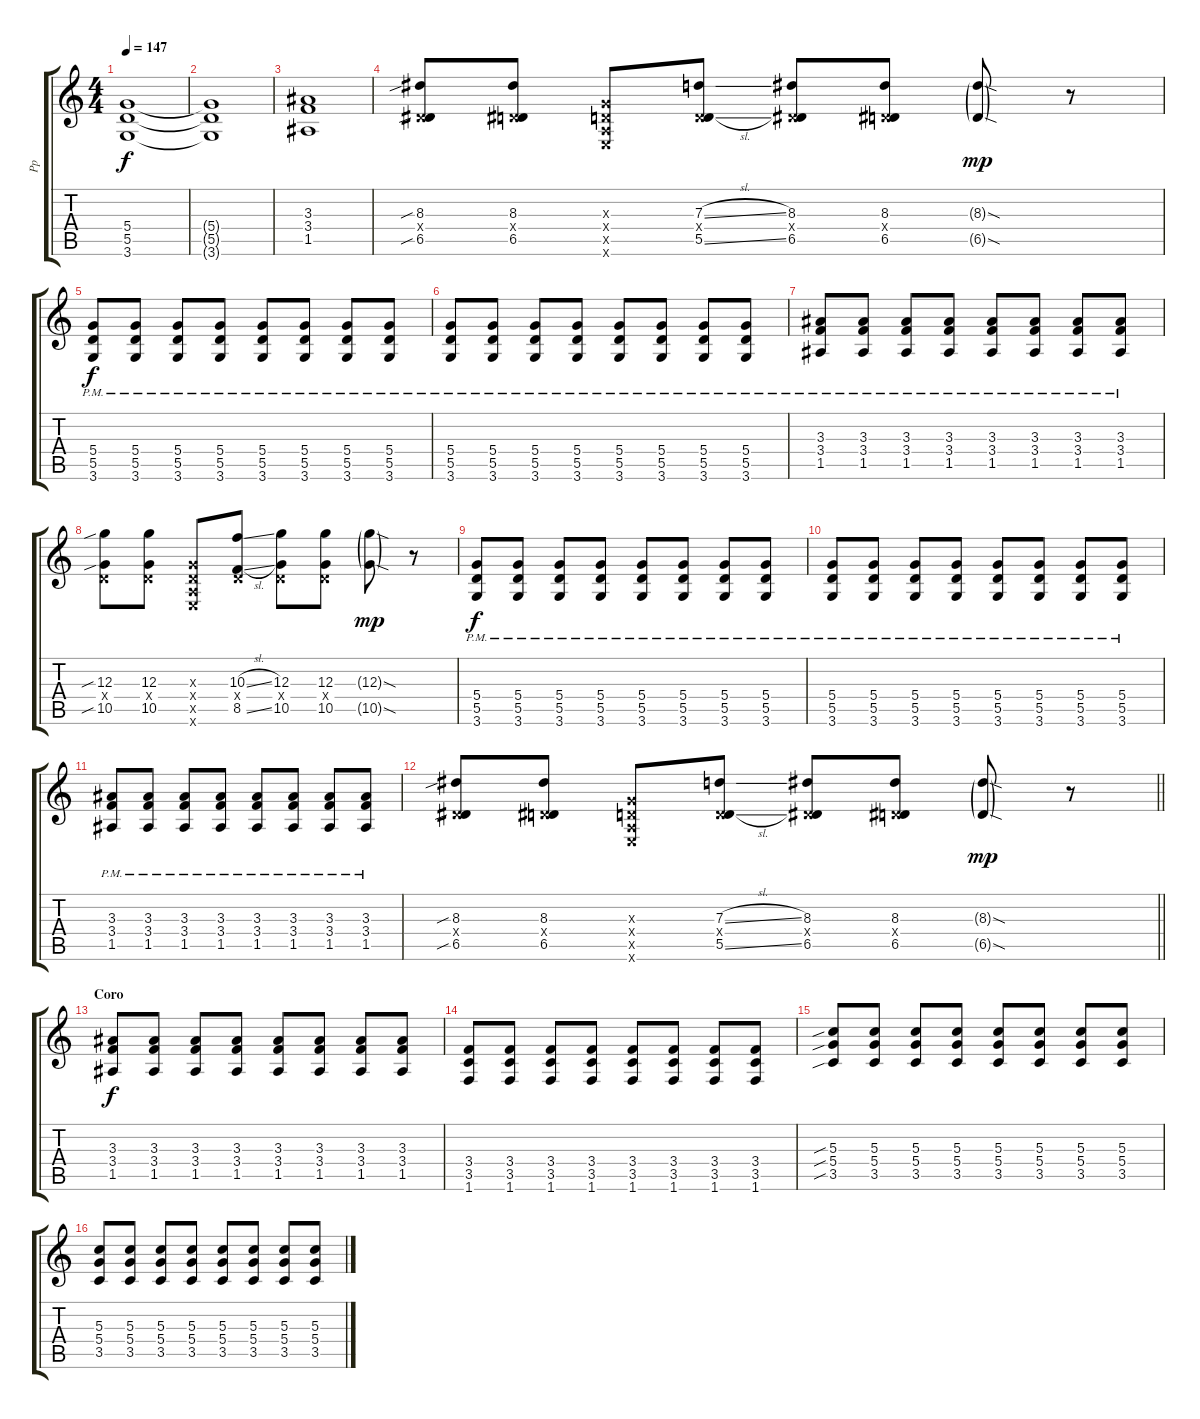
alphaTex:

\track ("Pp" "Pp") {instrument distortionguitar}
\staff {score tabs}
\tuning (E4 B3 G3 D3 A2 E2) {hide}
\ts (4 4)
\tempo 147
\clef g2
\ks c
(5.4 5.5 3.6).1{dy f} |
(5.4{t} 5.5{t} 3.6{t}).1 |
(3.3 3.4 1.5).1 |
(8.3{sib} 0.4{x} 6.5{sib}).8 (8.3 0.4{x} 6.5).8 (0.3{x} 0.4{x} 0.5{x} 0.6{x}).8 (7.3{sl} 0.4{x} 5.5{sl}).8 (8.3 0.4{x} 6.5).8 (8.3 0.4{x} 6.5).8 (8.3{sod g} 6.5{sod g}).8{dy mp} r.8 |
(5.4{pm} 5.5{pm} 3.6{pm}).8{dy f instrument overdrivenguitar} (5.4{pm} 5.5{pm} 3.6{pm}).8 (5.4{pm} 5.5{pm} 3.6{pm}).8 (5.4{pm} 5.5{pm} 3.6{pm}).8 (5.4{pm} 5.5{pm} 3.6{pm}).8 (5.4{pm} 5.5{pm} 3.6{pm}).8 (5.4{pm} 5.5{pm} 3.6{pm}).8 (5.4{pm} 5.5{pm} 3.6{pm}).8 |
(5.4{pm} 5.5{pm} 3.6{pm}).8 (5.4{pm} 5.5{pm} 3.6{pm}).8 (5.4{pm} 5.5{pm} 3.6{pm}).8 (5.4{pm} 5.5{pm} 3.6{pm}).8 (5.4{pm} 5.5{pm} 3.6{pm}).8 (5.4{pm} 5.5{pm} 3.6{pm}).8 (5.4{pm} 5.5{pm} 3.6{pm}).8 (5.4{pm} 5.5{pm} 3.6{pm}).8 |
(3.3{pm} 3.4{pm} 1.5{pm}).8 (3.3{pm} 3.4{pm} 1.5{pm}).8 (3.3{pm} 3.4{pm} 1.5{pm}).8 (3.3{pm} 3.4{pm} 1.5{pm}).8 (3.3{pm} 3.4{pm} 1.5{pm}).8 (3.3{pm} 3.4{pm} 1.5{pm}).8 (3.3{pm} 3.4{pm} 1.5{pm}).8 (3.3{pm} 3.4{pm} 1.5{pm}).8 |
(12.3{sib} 0.4{x} 10.5{sib}).8{instrument distortionguitar} (12.3 0.4{x} 10.5).8 (0.3{x} 0.4{x} 0.5{x} 0.6{x}).8 (10.3{sl} 0.4{x} 8.5{sl}).8 (12.3 0.4{x} 10.5).8 (12.3 0.4{x} 10.5).8 (12.3{sod g} 10.5{sod g}).8{dy mp} r.8 |
(5.4{pm} 5.5{pm} 3.6{pm}).8{dy f instrument overdrivenguitar} (5.4{pm} 5.5{pm} 3.6{pm}).8 (5.4{pm} 5.5{pm} 3.6{pm}).8 (5.4{pm} 5.5{pm} 3.6{pm}).8 (5.4{pm} 5.5{pm} 3.6{pm}).8 (5.4{pm} 5.5{pm} 3.6{pm}).8 (5.4{pm} 5.5{pm} 3.6{pm}).8 (5.4{pm} 5.5{pm} 3.6{pm}).8 |
(5.4{pm} 5.5{pm} 3.6{pm}).8 (5.4{pm} 5.5{pm} 3.6{pm}).8 (5.4{pm} 5.5{pm} 3.6{pm}).8 (5.4{pm} 5.5{pm} 3.6{pm}).8 (5.4{pm} 5.5{pm} 3.6{pm}).8 (5.4{pm} 5.5{pm} 3.6{pm}).8 (5.4{pm} 5.5{pm} 3.6{pm}).8 (5.4{pm} 5.5{pm} 3.6{pm}).8 |
(3.3{pm} 3.4{pm} 1.5{pm}).8 (3.3{pm} 3.4{pm} 1.5{pm}).8 (3.3{pm} 3.4{pm} 1.5{pm}).8 (3.3{pm} 3.4{pm} 1.5{pm}).8 (3.3{pm} 3.4{pm} 1.5{pm}).8 (3.3{pm} 3.4{pm} 1.5{pm}).8 (3.3{pm} 3.4{pm} 1.5{pm}).8 (3.3{pm} 3.4{pm} 1.5{pm}).8 |
\barLineRight lightlight
(8.3{sib} 0.4{x} 6.5{sib}).8{instrument distortionguitar} (8.3 0.4{x} 6.5).8 (0.3{x} 0.4{x} 0.5{x} 0.6{x}).8 (7.3{sl} 0.4{x} 5.5{sl}).8 (8.3 0.4{x} 6.5).8 (8.3 0.4{x} 6.5).8 (8.3{sod g} 6.5{sod g}).8{dy mp} r.8 |
\section ("" "Coro")
(3.3 3.4 1.5).8{dy f volume 10 balance 12} (3.3 3.4 1.5).8 (3.3 3.4 1.5).8 (3.3 3.4 1.5).8 (3.3 3.4 1.5).8 (3.3 3.4 1.5).8 (3.3 3.4 1.5).8 (3.3 3.4 1.5).8 |
(3.4 3.5 1.6).8 (3.4 3.5 1.6).8 (3.4 3.5 1.6).8 (3.4 3.5 1.6).8 (3.4 3.5 1.6).8 (3.4 3.5 1.6).8 (3.4 3.5 1.6).8 (3.4 3.5 1.6).8 |
(5.3{sib} 5.4{sib} 3.5{sib}).8 (5.3 5.4 3.5).8 (5.3 5.4 3.5).8 (5.3 5.4 3.5).8 (5.3 5.4 3.5).8 (5.3 5.4 3.5).8 (5.3 5.4 3.5).8 (5.3 5.4 3.5).8 |
(5.3 5.4 3.5).8 (5.3 5.4 3.5).8 (5.3 5.4 3.5).8 (5.3 5.4 3.5).8 (5.3 5.4 3.5).8 (5.3 5.4 3.5).8 (5.3 5.4 3.5).8 (5.3 5.4 3.5).8
